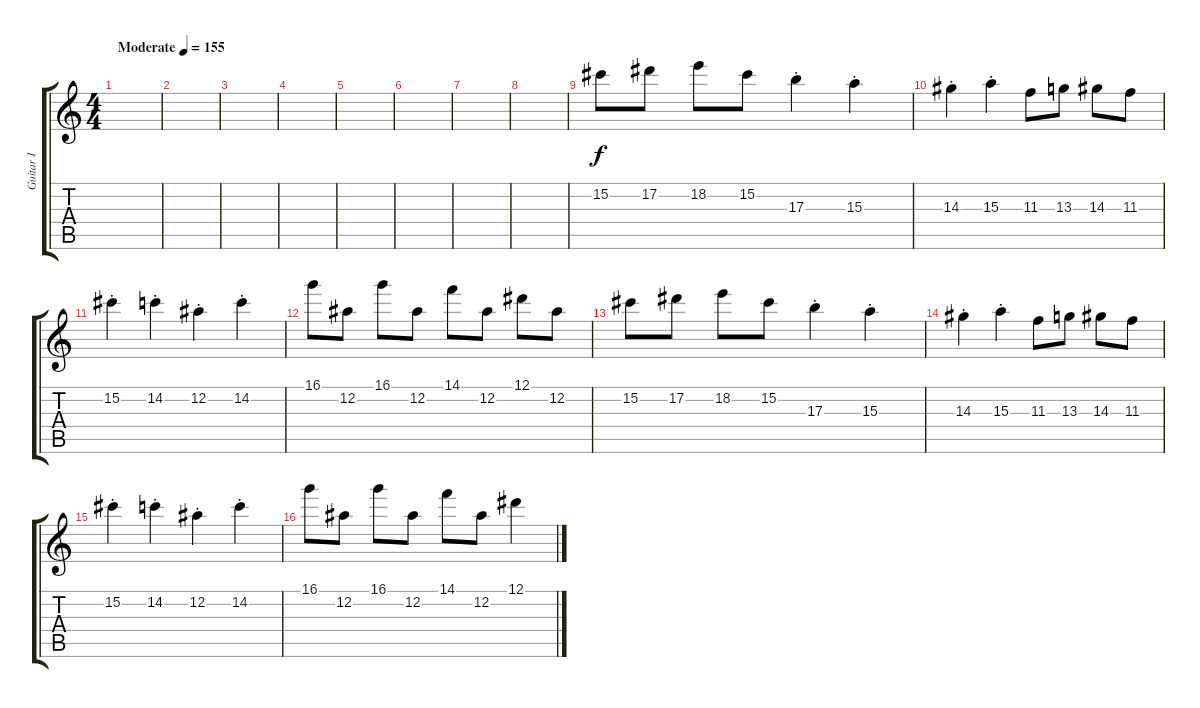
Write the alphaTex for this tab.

\track ("Guitar I" "Guitar I") {instrument distortionguitar}
\staff {score tabs}
\tuning (Eb4 Bb3 Gb3 Db3 Ab2 Eb2) {hide}
\ts (4 4)
\tempo (155 "Moderate")
\clef g2
\ks c
|
|
|
|
|
|
|
|
15.2.8 17.2.8 18.2.8 15.2.8 17.3{st}.4 15.3{st}.4 |
14.3{st}.4 15.3{st}.4 11.3.8 13.3.8 14.3.8 11.3.8 |
15.2{st}.4 14.2{st}.4 12.2{st}.4 14.2{st}.4 |
16.1.8 12.2.8 16.1.8 12.2.8 14.1.8 12.2.8 12.1.8 12.2.8 |
15.2.8 17.2.8 18.2.8 15.2.8 17.3{st}.4 15.3{st}.4 |
14.3{st}.4 15.3{st}.4 11.3.8 13.3.8 14.3.8 11.3.8 |
15.2{st}.4 14.2{st}.4 12.2{st}.4 14.2{st}.4 |
16.1.8 12.2.8 16.1.8 12.2.8 14.1.8 12.2.8 12.1.4
